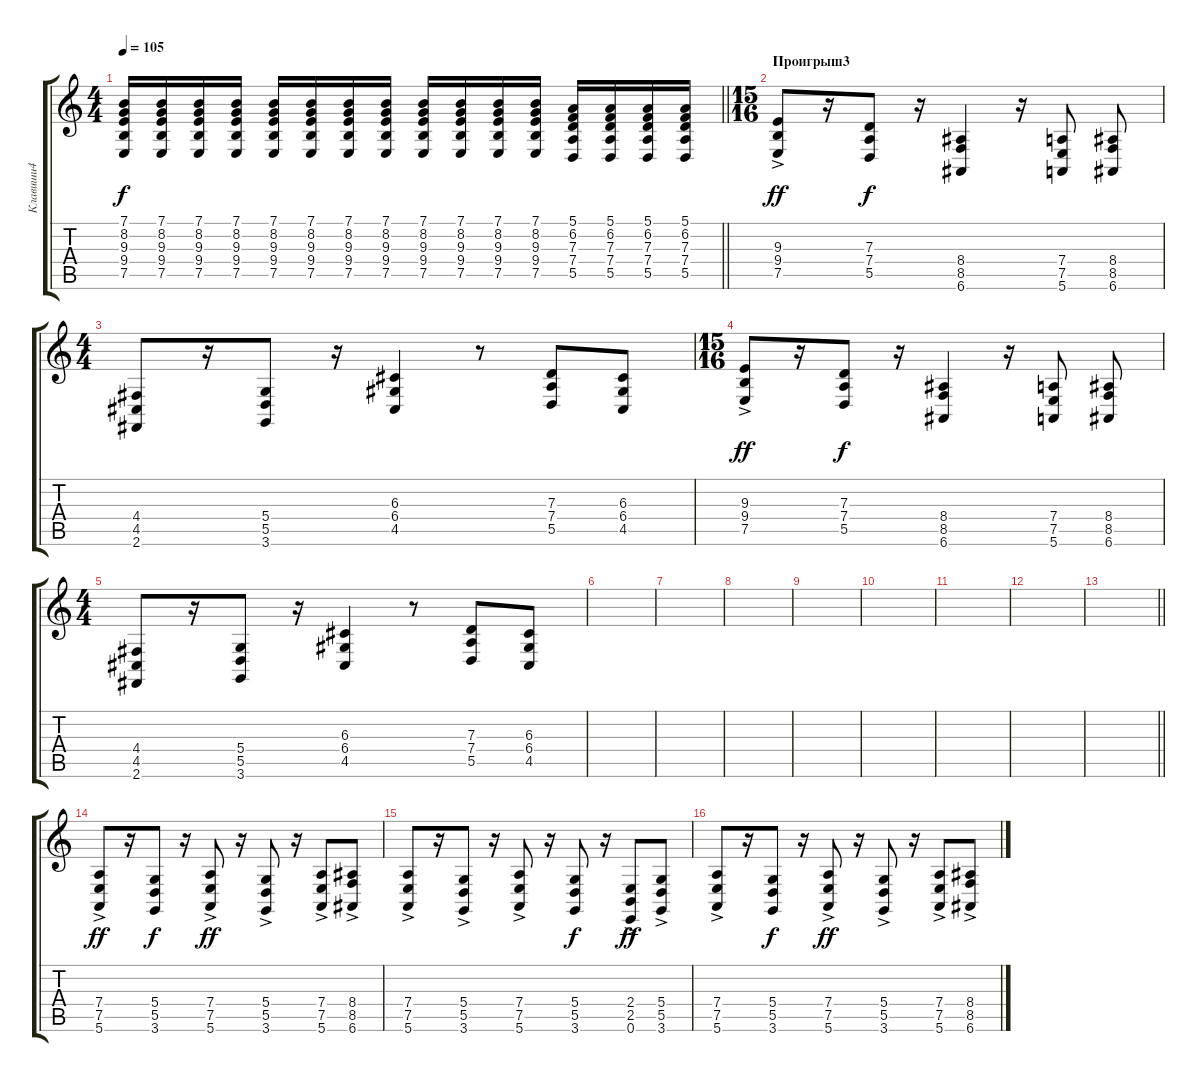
\track ("Клавиши4" "Клавиши4") {instrument stringensemble2}
\staff {score tabs}
\tuning (E4 B3 G3 D3 A2 E2) {hide}
\ts (4 4)
\tempo 105
\clef g2
\barLineRight lightlight
\ks c
(7.1 8.2 9.3 9.4 7.5).16{dy f} (7.1 8.2 9.3 9.4 7.5).16 (7.1 8.2 9.3 9.4 7.5).16 (7.1 8.2 9.3 9.4 7.5).16 (7.1 8.2 9.3 9.4 7.5).16 (7.1 8.2 9.3 9.4 7.5).16 (7.1 8.2 9.3 9.4 7.5).16 (7.1 8.2 9.3 9.4 7.5).16 (7.1 8.2 9.3 9.4 7.5).16 (7.1 8.2 9.3 9.4 7.5).16 (7.1 8.2 9.3 9.4 7.5).16 (7.1 8.2 9.3 9.4 7.5).16 (5.1 6.2 7.3 7.4 5.5).16 (5.1 6.2 7.3 7.4 5.5).16 (5.1 6.2 7.3 7.4 5.5).16 (5.1 6.2 7.3 7.4 5.5).16 |
\ts (15 16)
\section ("" "Проигрыш3")
(9.3 9.4 7.5{ac}).8{dy ff} r.16 (7.3 7.4 5.5).8{dy f} r.16 (8.4 8.5 6.6).4 r.16 (7.4 7.5 5.6).8 (8.4 8.5 6.6).8 |
\ts (4 4)
(4.4 4.5 2.6).8 r.16 (5.4 5.5 3.6).8 r.16 (6.3 6.4 4.5).4 r.8 (7.3 7.4 5.5).8 (6.3 6.4 4.5).8 |
\ts (15 16)
(9.3 9.4 7.5{ac}).8{dy ff} r.16 (7.3 7.4 5.5).8{dy f} r.16 (8.4 8.5 6.6).4 r.16 (7.4 7.5 5.6).8 (8.4 8.5 6.6).8 |
\ts (4 4)
(4.4 4.5 2.6).8 r.16 (5.4 5.5 3.6).8 r.16 (6.3 6.4 4.5).4 r.8 (7.3 7.4 5.5).8 (6.3 6.4 4.5).8 |
|
|
|
|
|
|
|
\barLineRight lightlight
|
(7.4 7.5 5.6{ac}).8{dy ff} r.16 (5.4 5.5 3.6).8{dy f} r.16 (7.4 7.5 5.6{ac}).8{dy ff} r.16 (5.4 5.5{ac} 3.6{ac}).8 r.16 (7.4 7.5 5.6{ac}).8 (8.4 8.5 6.6{ac}).8 |
(7.4 7.5 5.6{ac}).8 r.16 (5.4 5.5{ac} 3.6{ac}).8 r.16 (7.4 7.5 5.6{ac}).8 r.16 (5.4 5.5 3.6).8{dy f} r.16 (2.4 2.5 0.6{ac}).8{dy ff} (5.4 5.5 3.6{ac}).8 |
(7.4 7.5 5.6{ac}).8 r.16 (5.4 5.5 3.6).8{dy f} r.16 (7.4 7.5 5.6{ac}).8{dy ff} r.16 (5.4 5.5{ac} 3.6{ac}).8 r.16 (7.4 7.5 5.6{ac}).8 (8.4 8.5 6.6{ac}).8
